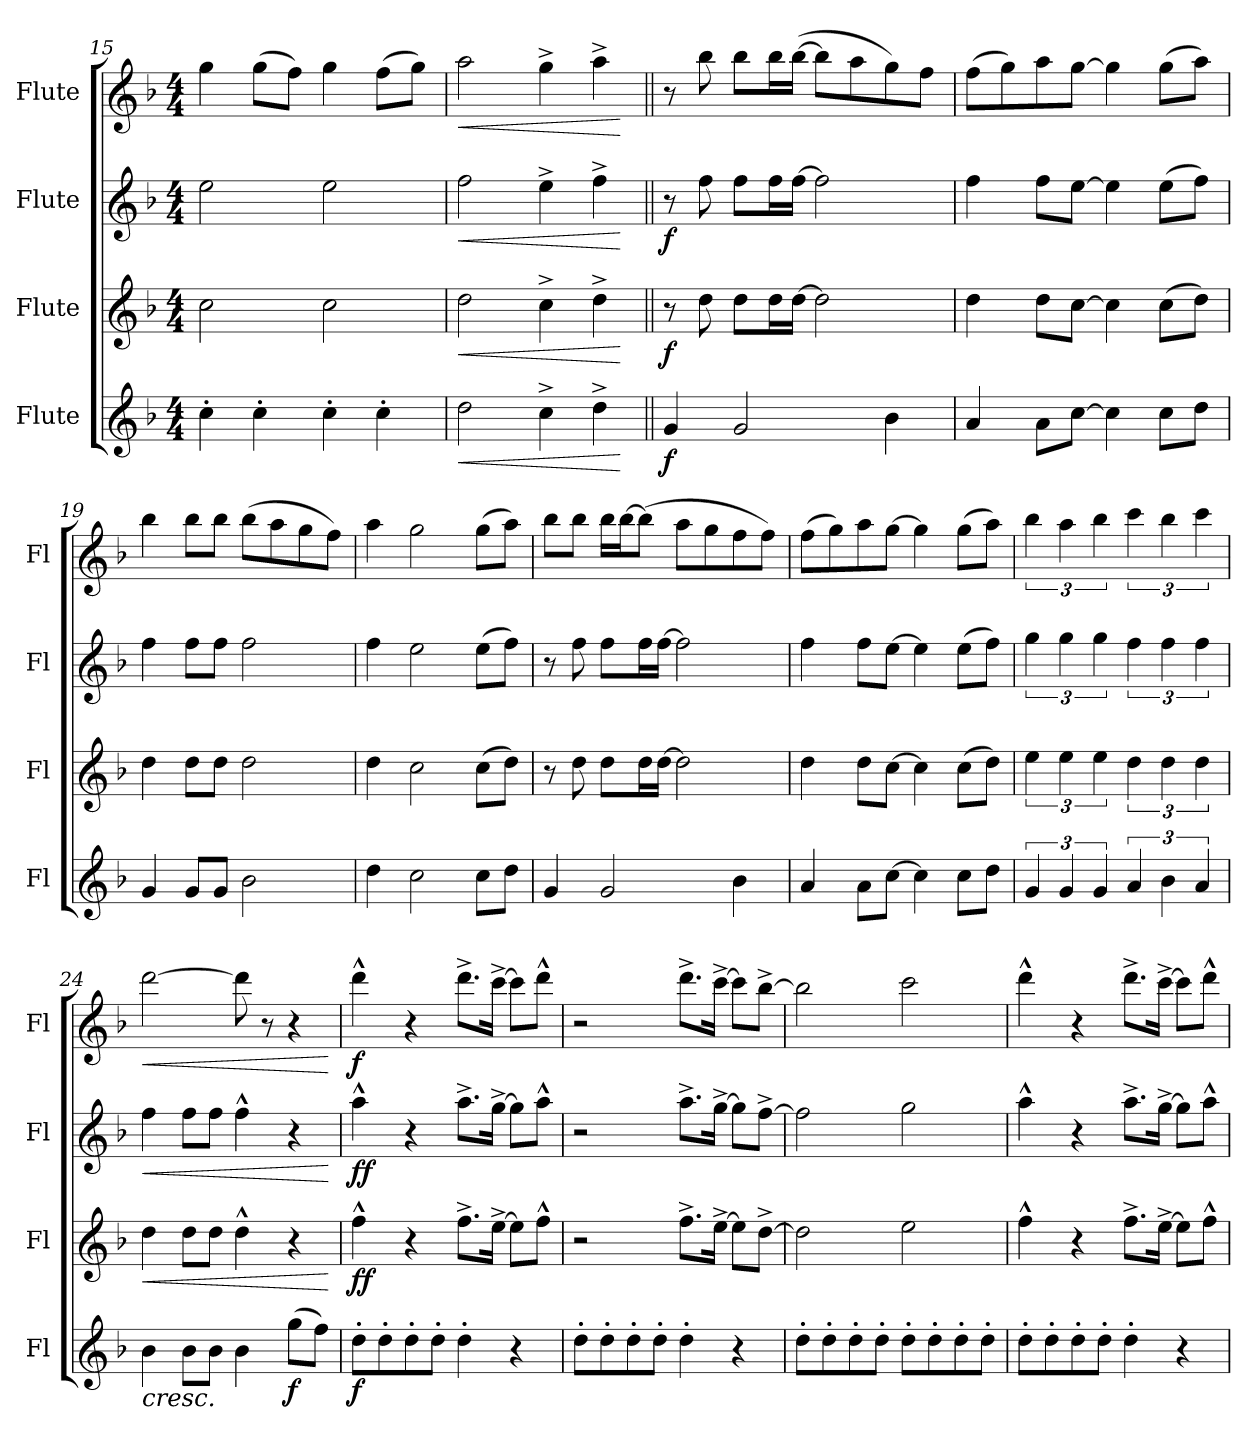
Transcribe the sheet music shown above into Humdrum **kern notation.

**kern	**dynam	**kern	**dynam	**kern	**dynam	**kern	**dynam
*part4	*part4	*part3	*part3	*part2	*part2	*part1	*part1
*staff4	*staff4	*staff3	*staff3	*staff2	*staff2	*staff1	*staff1
*I"Flute	*	*I"Flute	*	*I"Flute	*	*I"Flute	*
*I'Fl	*	*I'Fl	*	*I'Fl	*	*I'Fl	*
*clefG2	*	*clefG2	*	*clefG2	*	*clefG2	*
*k[b-]	*	*k[b-]	*	*k[b-]	*	*k[b-]	*
*M4/4	*	*M4/4	*	*M4/4	*	*M4/4	*
=15	=15	=15	=15	=15	=15	=15	=15
4cc'\	.	2cc\	.	2ee\	.	4gg\	.
4cc'\	.	.	.	.	.	(>8gg\L	.
.	.	.	.	.	.	8ff\J)	.
4cc'\	.	2cc\	.	2ee\	.	4gg\	.
4cc'\	.	.	.	.	.	(>8ff\L	.
.	.	.	.	.	.	8gg\J)	.
=16	=16	=16	=16	=16	=16	=16	=16
!	!LO:HP:b	!	!LO:HP:b	!	!LO:HP:b	!	!LO:HP:b
2dd\	<	2dd\	<	2ff\	<	2aa\	<
4cc^\	.	4cc^\	.	4ee^\	.	4gg^\	.
4dd^\	.	4dd^\	.	4ff^\	.	4aa^\	.
.	[	.	[	.	[	.	[
!!LO:PB:g=z
=17||	=17||	=17||	=17||	=17||	=17||	=17||	=17||
!	!LO:DY:b	!	!LO:DY:b	!	!LO:DY:b	!	!
4g/	f	8r	f	8r	f	8r	.
.	.	8dd\	.	8ff\	.	8bb-\	.
2g/	.	8dd\L	.	8ff\L	.	8bb-\L	.
.	.	16dd\L	.	16ff\L	.	16bb-\L	.
.	.	[16dd\JJ	.	[16ff\JJ	.	(>[16bb-\JJ	.
.	.	2dd\]	.	2ff\]	.	8bb-\L]	.
.	.	.	.	.	.	8aa\	.
4b-\	.	.	.	.	.	8gg\)	.
.	.	.	.	.	.	8ff\J	.
=18	=18	=18	=18	=18	=18	=18	=18
4a/	.	4dd\	.	4ff\	.	(>8ff\L	.
.	.	.	.	.	.	8gg\)	.
8a\L	.	8dd\L	.	8ff\L	.	8aa\	.
[8cc\J	.	[8cc\J	.	[8ee\J	.	[8gg\J	.
4cc\]	.	4cc\]	.	4ee\]	.	4gg\]	.
8cc\L	.	(>8cc\L	.	(>8ee\L	.	(>8gg\L	.
8dd\J	.	8dd\J)	.	8ff\J)	.	8aa\J)	.
=19	=19	=19	=19	=19	=19	=19	=19
4g/	.	4dd\	.	4ff\	.	4bb-\	.
8g/L	.	8dd\L	.	8ff\L	.	8bb-\L	.
8g/J	.	8dd\J	.	8ff\J	.	8bb-\J	.
2b-\	.	2dd\	.	2ff\	.	(>8bb-\L	.
.	.	.	.	.	.	8aa\	.
.	.	.	.	.	.	8gg\	.
.	.	.	.	.	.	8ff\J)	.
=20	=20	=20	=20	=20	=20	=20	=20
4dd\	.	4dd\	.	4ff\	.	4aa\	.
2cc\	.	2cc\	.	2ee\	.	2gg\	.
8cc\L	.	(>8cc\L	.	(>8ee\L	.	(>8gg\L	.
8dd\J	.	8dd\J)	.	8ff\J)	.	8aa\J)	.
=21	=21	=21	=21	=21	=21	=21	=21
4g/	.	8r	.	8r	.	8bb-\L	.
.	.	8dd\	.	8ff\	.	8bb-\J	.
2g/	.	8dd\L	.	8ff\L	.	16bb-\LL	.
.	.	.	.	.	.	[16bb-\J	.
.	.	16dd\L	.	16ff\L	.	(>8bb-\J]	.
.	.	[16dd\JJ	.	[16ff\JJ	.	.	.
.	.	2dd\]	.	2ff\]	.	8aa\L	.
.	.	.	.	.	.	8gg\	.
4b-\	.	.	.	.	.	8ff\	.
.	.	.	.	.	.	8ff\J)	.
!!LO:LB:g=z
=22	=22	=22	=22	=22	=22	=22	=22
4a/	.	4dd\	.	4ff\	.	(>8ff\L	.
.	.	.	.	.	.	8gg\)	.
8a\L	.	8dd\L	.	8ff\L	.	8aa\	.
[8cc\J	.	[8cc\J	.	[8ee\J	.	[8gg\J	.
4cc\]	.	4cc\]	.	4ee\]	.	4gg\]	.
8cc\L	.	(>8cc\L	.	(>8ee\L	.	(>8gg\L	.
8dd\J	.	8dd\J)	.	8ff\J)	.	8aa\J)	.
=23	=23	=23	=23	=23	=23	=23	=23
6g/	.	6ee\	.	6gg\	.	6bb-\	.
6g/	.	6ee\	.	6gg\	.	6aa\	.
6g/	.	6ee\	.	6gg\	.	6bb-\	.
6a/	.	6dd\	.	6ff\	.	6ccc\	.
6b-\	.	6dd\	.	6ff\	.	6bb-\	.
6a/	.	6dd\	.	6ff\	.	6ccc\	.
=24	=24	=24	=24	=24	=24	=24	=24
!	!LO:HP:b	!	!LO:HP:b	!	!LO:HP:b	!	!LO:HP:b
4b-\	<	4dd\	<	4ff\	<	[2ddd\	<
8b-\L	.	8dd\L	.	8ff\L	.	.	.
8b-\J	.	8dd\J	.	8ff\J	.	.	.
4b-\	.	4dd^^\	.	4ff^^\	.	8ddd\]	.
.	.	.	.	.	.	8r	.
!	!LO:DY:b	!	!	!	!	!	!
(>8gg\L	f	4r	.	4r	.	4r	.
8ff\J)	.	.	.	.	.	.	.
.	[	.	[	.	[	.	[
=25	=25	=25	=25	=25	=25	=25	=25
!	!LO:DY:b	!	!LO:DY:b	!	!	!	!
!	!	!	!LO:DY:n=1:b	!	!LO:DY:b	!	!
!	!	!	!	!	!LO:DY:n=1:b	!	!LO:DY:b
8dd'\L	f	4ff^^\	f f	4aa^^\	f f	4ddd^^\	f
8dd'\	.	.	.	.	.	.	.
8dd'\	.	4r	.	4r	.	4r	.
8dd'\J	.	.	.	.	.	.	.
4dd'\	.	8.ff^\L	.	8.aa^\L	.	8.ddd^\L	.
.	.	[16ee^\Jk	.	[16gg^\Jk	.	[16ccc^\Jk	.
4r	.	8ee\L]	.	8gg\L]	.	8ccc\L]	.
.	.	8ff^^\J	.	8aa^^\J	.	8ddd^^\J	.
=26	=26	=26	=26	=26	=26	=26	=26
8dd'\L	.	2r	.	2r	.	2r	.
8dd'\	.	.	.	.	.	.	.
8dd'\	.	.	.	.	.	.	.
8dd'\J	.	.	.	.	.	.	.
4dd'\	.	8.ff^\L	.	8.aa^\L	.	8.ddd^\L	.
.	.	[16ee^\Jk	.	[16gg^\Jk	.	[16ccc^\Jk	.
4r	.	8ee\L]	.	8gg\L]	.	8ccc\L]	.
.	.	[8dd^\J	.	[8ff^\J	.	[8bb-^\J	.
!!LO:LB:g=z
=27	=27	=27	=27	=27	=27	=27	=27
8dd'\L	.	2dd\]	.	2ff\]	.	2bb-\]	.
8dd'\	.	.	.	.	.	.	.
8dd'\	.	.	.	.	.	.	.
8dd'\J	.	.	.	.	.	.	.
8dd'\L	.	2ee\	.	2gg\	.	2ccc\	.
8dd'\	.	.	.	.	.	.	.
8dd'\	.	.	.	.	.	.	.
8dd'\J	.	.	.	.	.	.	.
=28	=28	=28	=28	=28	=28	=28	=28
8dd'\L	.	4ff^^\	.	4aa^^\	.	4ddd^^\	.
8dd'\	.	.	.	.	.	.	.
8dd'\	.	4r	.	4r	.	4r	.
8dd'\J	.	.	.	.	.	.	.
4dd'\	.	8.ff^\L	.	8.aa^\L	.	8.ddd^\L	.
.	.	[16ee^\Jk	.	[16gg^\Jk	.	[16ccc^\Jk	.
4r	.	8ee\L]	.	8gg\L]	.	8ccc\L]	.
.	.	8ff^^\J	.	8aa^^\J	.	8ddd^^\J	.
=	=	=	=	=	=	=	=
*-	*-	*-	*-	*-	*-	*-	*-
